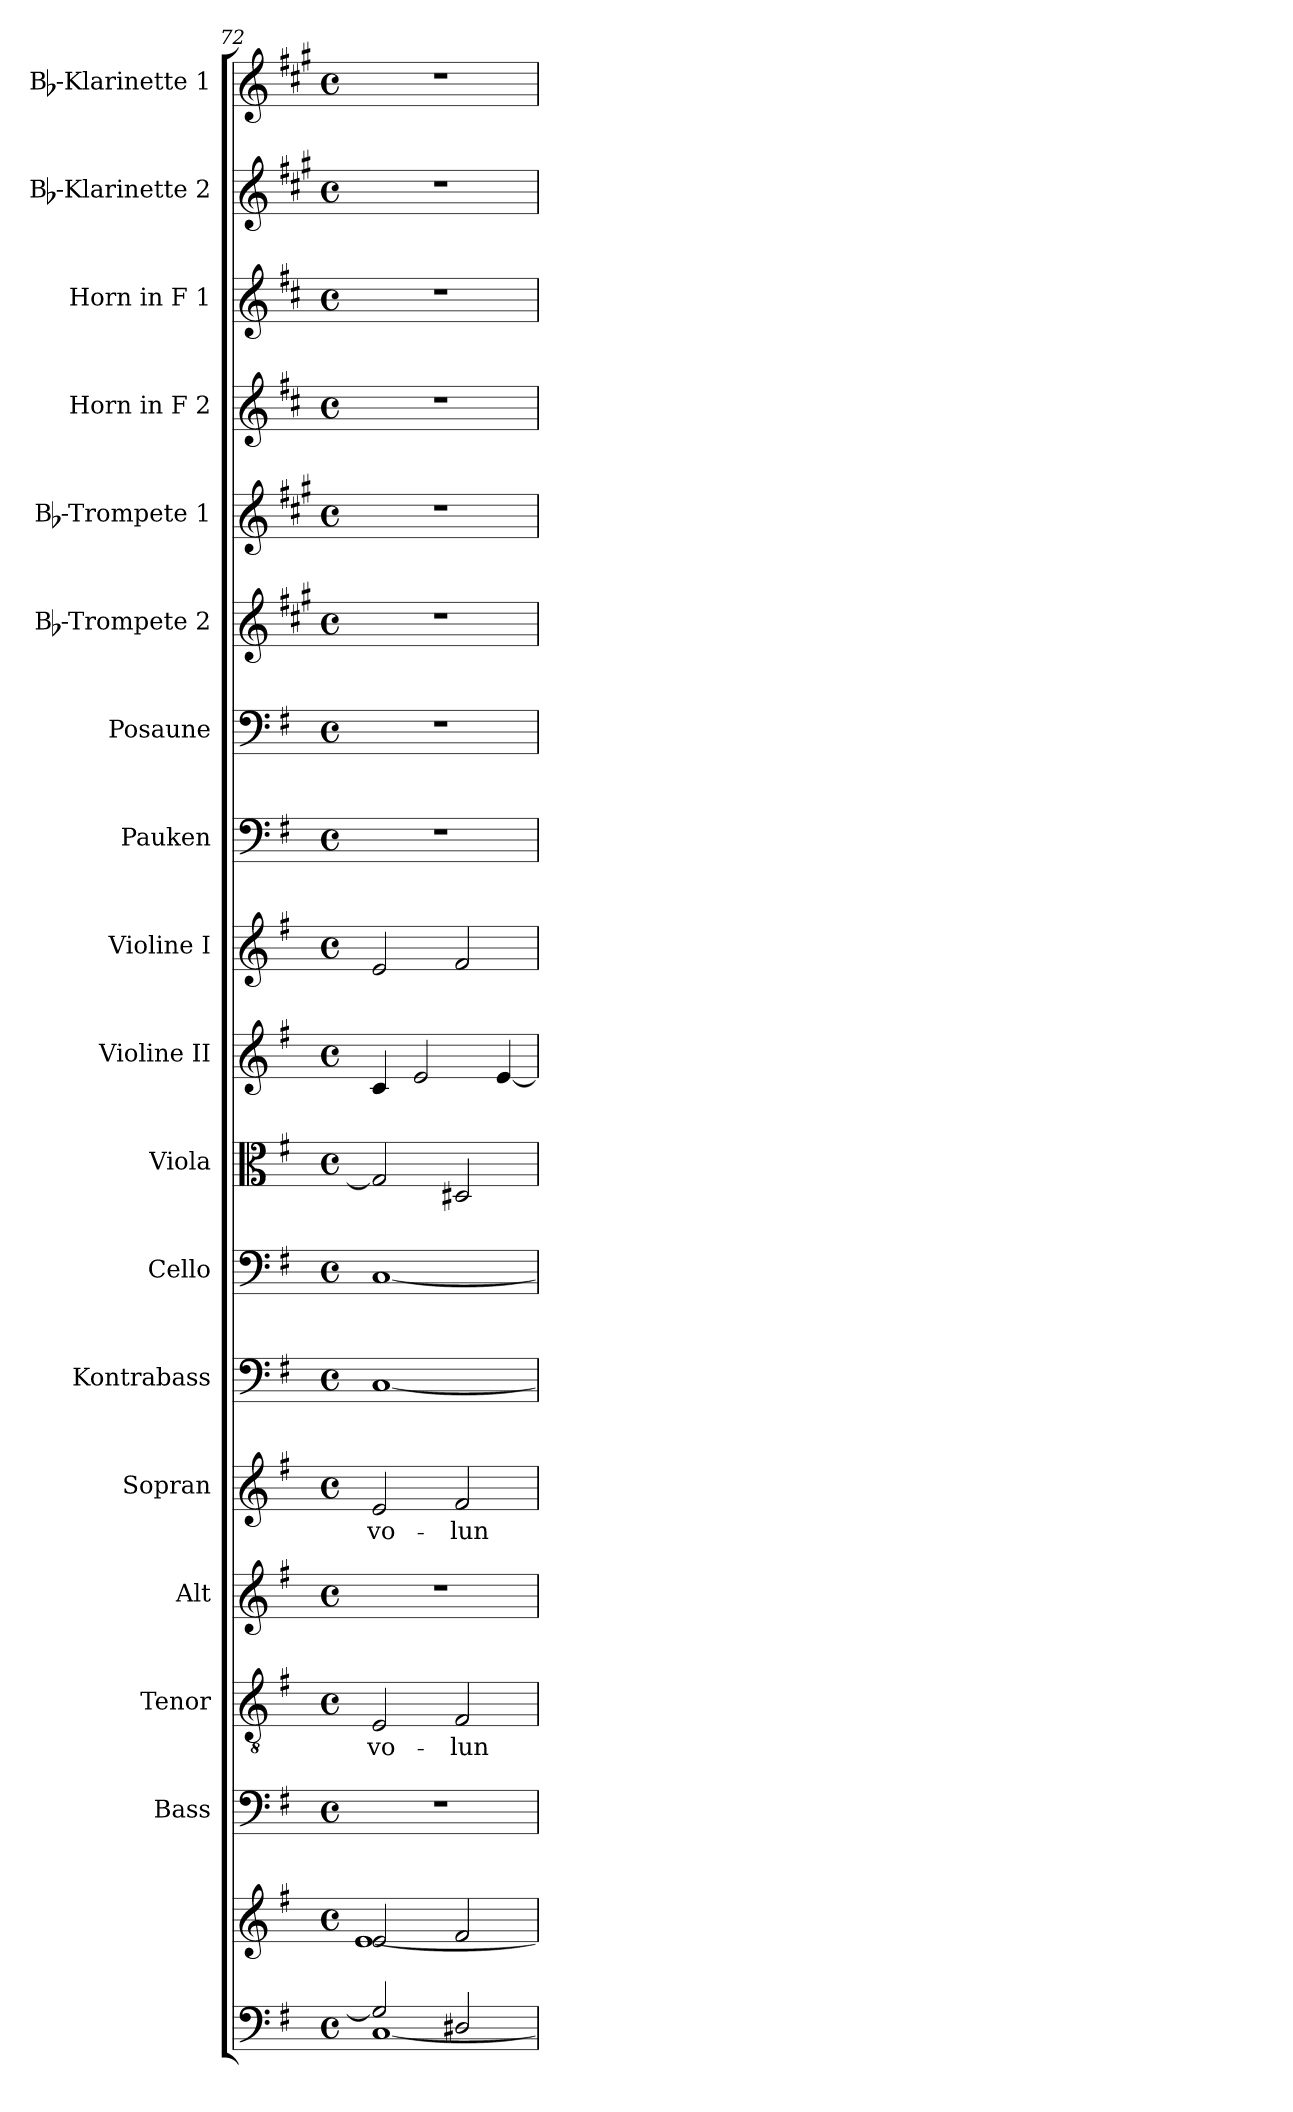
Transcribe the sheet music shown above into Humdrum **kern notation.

**kern	**kern	**kern	**kern	**text	**kern	**kern	**text	**kern	**kern	**kern	**kern	**kern	**kern	**kern	**kern	**kern	**kern	**kern	**kern	**kern
*part18	*part18	*part17	*part16	*part16	*part15	*part14	*part14	*part13	*part12	*part11	*part10	*part9	*part8	*part7	*part6	*part5	*part4	*part3	*part2	*part1
*staff19	*staff18	*staff17	*staff16	*staff16	*staff15	*staff14	*staff14	*staff13	*staff12	*staff11	*staff10	*staff9	*staff8	*staff7	*staff6	*staff5	*staff4	*staff3	*staff2	*staff1
*	*	*I"Bass	*I"Tenor	*	*I"Alt	*I"Sopran	*	*I"Kontrabass	*I"Cello	*I"Viola	*I"Violine II	*I"Violine I	*I"Pauken	*I"Posaune	*I"Bb-Trompete 2	*I"Bb-Trompete 1	*I"Horn in F 2	*I"Horn in F 1	*I"Bb-Klarinette 2	*I"Bb-Klarinette 1
*	*	*I'B.	*I'T.	*	*I'A.	*I'S.	*	*I'Kb.	*	*I'Vla.	*I'Vl. II	*I'Vl. I	*I'Pk.	*I'Pos.	*I'Bb Trp. 2	*I'Bb Trp. 1	*	*	*I'Bb Kl. 2	*I'Bb Kl. 1
*clefF4	*clefG2	*clefF4	*clefGv2	*	*clefG2	*clefG2	*	*clefF4	*clefF4	*clefC3	*clefG2	*clefG2	*clefF4	*clefF4	*clefG2	*clefG2	*clefG2	*clefG2	*clefG2	*clefG2
*	*	*	*	*	*	*	*	*ITrd7c12	*	*	*	*	*	*	*ITrd1c2	*ITrd1c2	*ITrd4c7	*ITrd4c7	*ITrd1c2	*ITrd1c2
*k[f#]	*k[f#]	*k[f#]	*k[f#]	*	*k[f#]	*k[f#]	*	*k[f#]	*k[f#]	*k[f#]	*k[f#]	*k[f#]	*k[f#]	*k[f#]	*k[f#]	*k[f#]	*k[f#]	*k[f#]	*k[f#]	*k[f#]
*G:	*G:	*G:	*G:	*	*G:	*G:	*	*G:	*G:	*G:	*G:	*G:	*G:	*G:	*G:	*G:	*G:	*G:	*G:	*G:
*M4/4	*M4/4	*M4/4	*M4/4	*	*M4/4	*M4/4	*	*M4/4	*M4/4	*M4/4	*M4/4	*M4/4	*M4/4	*M4/4	*M4/4	*M4/4	*M4/4	*M4/4	*M4/4	*M4/4
*met(c)	*met(c)	*met(c)	*met(c)	*	*met(c)	*met(c)	*	*met(c)	*met(c)	*met(c)	*met(c)	*met(c)	*met(c)	*met(c)	*met(c)	*met(c)	*met(c)	*met(c)	*met(c)	*met(c)
=72	=72	=72	=72	=72	=72	=72	=72	=72	=72	=72	=72	=72	=72	=72	=72	=72	=72	=72	=72	=72
*^	*^	*	*	*	*	*	*	*	*	*	*	*	*	*	*	*	*	*	*	*
!	!	!	!	!	!	!LO:LY:b	!	!	!LO:LY:b	!	!	!	!	!	!	!	!	!	!	!	!	!
2G/]	[<1C	2e/	[<1e	1r	2E/	vo-	1r	2e/	vo-	[1CC	[1C	2G/]	4c/	2e/	1r	1r	1r	1r	1r	1r	1r	1r
.	.	.	.	.	.	.	.	.	.	.	.	.	2e/	.	.	.	.	.	.	.	.	.
!	!	!	!	!	!	!LO:LY:b	!	!	!LO:LY:b	!	!	!	!	!	!	!	!	!	!	!	!	!
2D#X/	.	2f#/	.	.	2F#/	-lun-	.	2f#/	-lun-	.	.	2D#X/	.	2f#/	.	.	.	.	.	.	.	.
.	.	.	.	.	.	.	.	.	.	.	.	.	[4e/	.	.	.	.	.	.	.	.	.
*v	*v	*	*	*	*	*	*	*	*	*	*	*	*	*	*	*	*	*	*	*	*	*
*	*v	*v	*	*	*	*	*	*	*	*	*	*	*	*	*	*	*	*	*	*	*
=	=	=	=	=	=	=	=	=	=	=	=	=	=	=	=	=	=	=	=	=
*-	*-	*-	*-	*-	*-	*-	*-	*-	*-	*-	*-	*-	*-	*-	*-	*-	*-	*-	*-	*-
